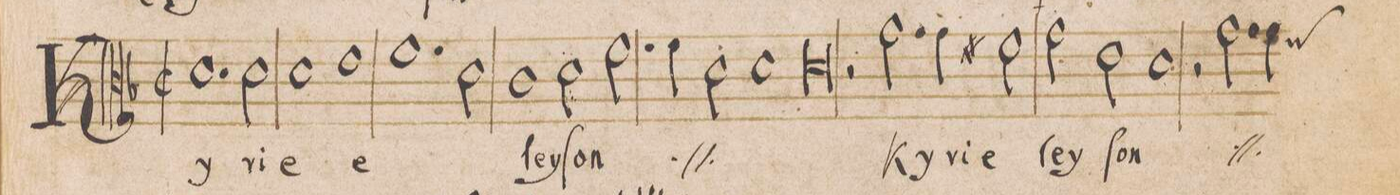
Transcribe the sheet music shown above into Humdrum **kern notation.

**kern	**text
*I"DISCANTVS	*
*clefC3	*
*k[b-]	*
*met(C|)	*
*M2/1	*
1.d\	Ky-
2d\	-ri-
=30-	=30-
1d\	-e
1e\	e-
=31-	=31-
1.f\	.
2d\	.
=32-	=32-
1cny\	-ley-
2d\	-ſon
*	*ij
2.f\	e-
=33-	=33-
4f\	-ley-
2d\	.
1d\	.
=34-	=34-
0d\	-ſon
*	*Xij
=35-	=35-
2r	.
2.g\	Ky-
4g\	-ri-
2f#X\	-e
=36-	=36-
2g\	[e]-
2e\	-ley-
1d\	-ſon
=37-	=37-
2r	.
*	*ij
2.g\	Ky-
*custos:f	*
4g\	-ri-
*-	*-
